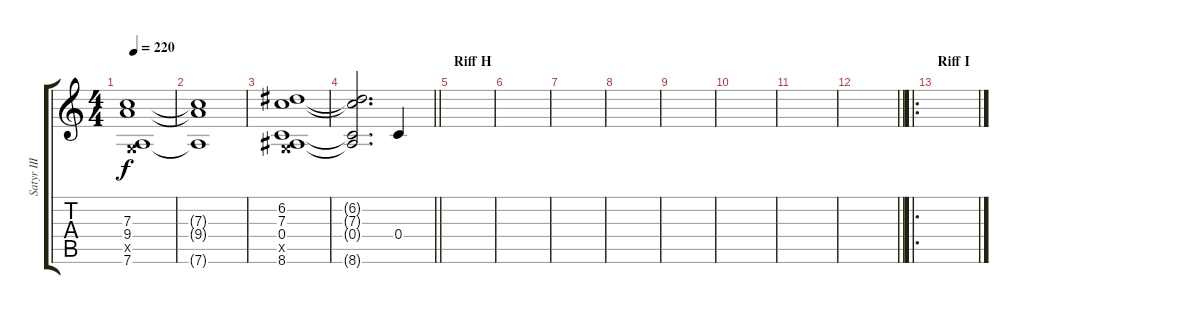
\track ("Satyr III" "Satyr III") {instrument electricguitarjazz}
\staff {score tabs}
\tuning (D4 A3 F3 C3 G2 D2) {hide}
\ts (4 4)
\tempo 220
\clef g2
\ks c
(7.3 9.4 0.5{x} 7.6).1{dy f} |
(7.3{t} 9.4{t} 7.6{t}).1 |
(6.2 7.3 0.4 0.5{x} 8.6).1 |
\barLineRight lightlight
(6.2{t} 7.3{t} 0.4{t} 8.6{t}).2{d} 0.4.4 |
\section ("" "Riff H")
|
|
|
|
|
|
|
\barLineRight lightlight
|
\ro
\section ("" "Riff I")
